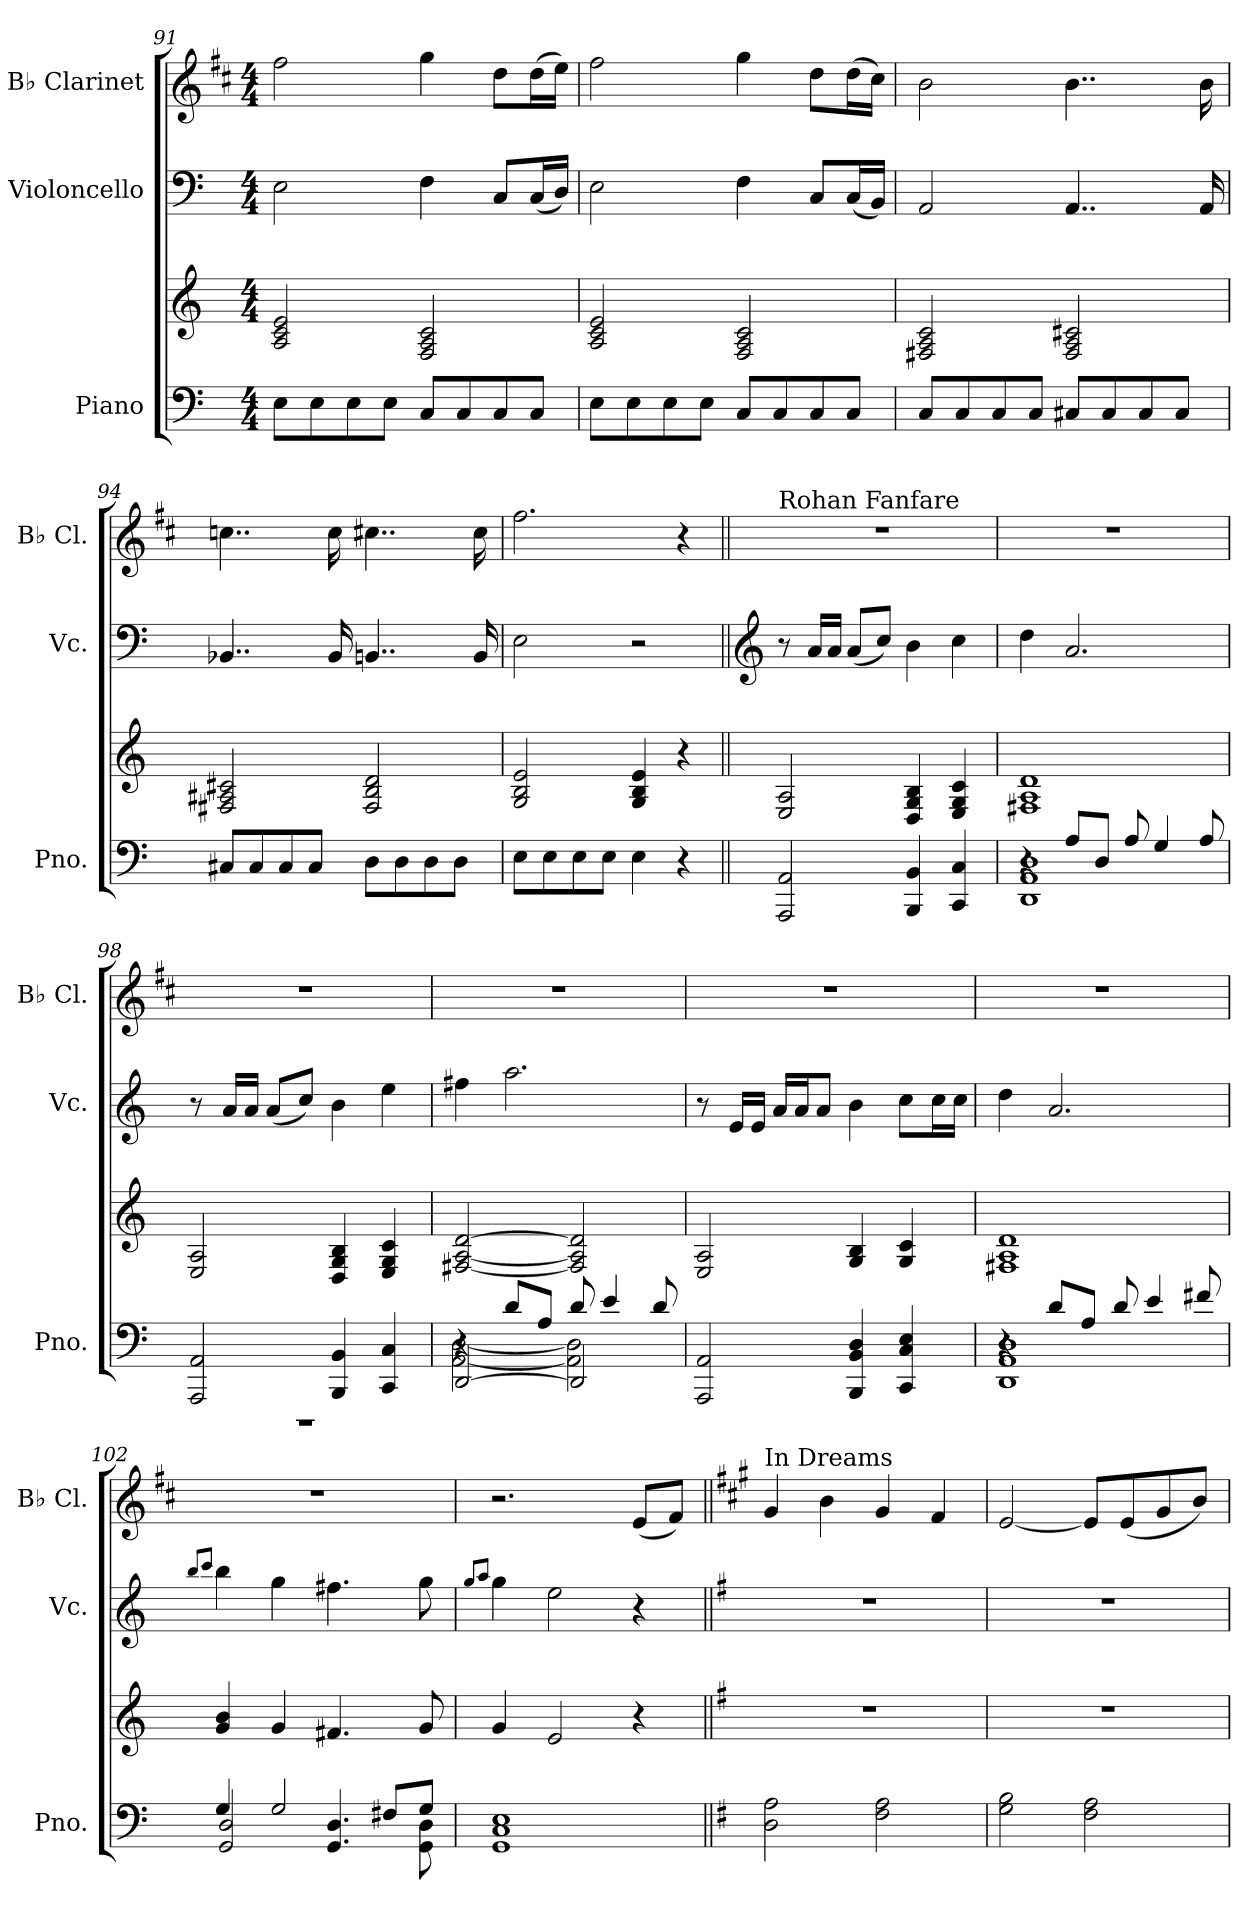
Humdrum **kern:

**kern	**kern	**kern	**kern
*part3	*part3	*part2	*part1
*staff4	*staff3	*staff2	*staff1
*I"Piano	*	*I"Violoncello	*I"B♭ Clarinet
*I'Pno.	*	*I'Vc.	*I'B♭ Cl.
*clefF4	*clefG2	*clefF4	*clefG2
*	*	*	*ITrd1c2
*k[]	*k[]	*k[]	*k[]
*M4/4	*M4/4	*M4/4	*M4/4
=91	=91	=91	=91
8E\L	2A/ 2c/ 2e/	2E\	2ee\
8E\	.	.	.
8E\	.	.	.
8E\J	.	.	.
8C/L	2F/ 2A/ 2c/	4F\	4ff\
8C/	.	.	.
8C/	.	8C/L	8cc\L
8C/J	.	(16C/L	(16cc\L
.	.	16D/JJ)	16dd\JJ)
=92	=92	=92	=92
8E\L	2A/ 2c/ 2e/	2E\	2ee\
8E\	.	.	.
8E\	.	.	.
8E\J	.	.	.
8C/L	2F/ 2A/ 2c/	4F\	4ff\
8C/	.	.	.
8C/	.	8C/L	8cc\L
8C/J	.	(16C/L	(16cc\L
.	.	16BB/JJ)	16b\JJ)
=93	=93	=93	=93
8C/L	2F#X/ 2A/ 2c/	2AA/	2a\
8C/	.	.	.
8C/	.	.	.
8C/J	.	.	.
8C#X/L	2F#/ 2A/ 2c#X/	4..AA/	4..a\
8C#/	.	.	.
8C#/	.	.	.
8C#/J	.	.	.
.	.	16AA/	16a\
!!LO:LB:g=z
=94	=94	=94	=94
8C#X/L	2F#X/ 2A#X/ 2c#X/	4..BB-X/	4..b-X\
8C#/	.	.	.
8C#/	.	.	.
8C#/J	.	.	.
.	.	16BB-/	16b-\
8D\L	2F#/ 2B/ 2d/	4..BBn/	4..bn\
8D\	.	.	.
8D\	.	.	.
8D\J	.	.	.
.	.	16BB/	16b\
=95	=95	=95	=95
8E\L	2G/ 2B/ 2e/	2E\	2.ee\
8E\	.	.	.
8E\	.	.	.
8E\J	.	.	.
4E\	4G/ 4B/ 4e/	2r	.
4r	4r	.	4r
=96||	=96||	=96||	=96||
*	*	*clefG2	*
!	!	!	!LO:TX:a:t=Rohan Fanfare
2AAA/ 2AA/	2E/ 2A/	8r	1r
.	.	16a/LL	.
.	.	16a/JJ	.
.	.	(8a/L	.
.	.	8cc/J)	.
4BBB/ 4BB/	4D/ 4G/ 4B/	4b\	.
4CC/ 4C/	4E/ 4G/ 4c/	4cc\	.
=97	=97	=97	=97
*^	*	*	*
*	*^	*	*	*
1DD 1D	1AA	4r	1F#X 1A 1d	4dd\	1r
.	.	8A/L	.	2.a/	.
.	.	8D/J	.	.	.
.	.	8A/	.	.	.
.	.	4G/	.	.	.
.	.	8A/	.	.	.
*	*v	*v	*	*	*
!!LO:LB:g=z
=98	=98	=98	=98	=98
2AAA/ 2AA/	1r	2E/ 2A/	8r	1r
.	.	.	16a/LL	.
.	.	.	16a/JJ	.
.	.	.	(8a/L	.
.	.	.	8cc/J)	.
4BBB/ 4BB/	.	4D/ 4G/ 4B/	4b\	.
4CC/ 4C/	.	4E/ 4G/ 4c/	4ee\	.
=99	=99	=99	=99	=99
*	*^	*	*	*
[2DD/	[2AA\ [2D\	4r	[2F#X/ [2A/ [2d/	4ff#X\	1r
.	.	8d/L	.	2.aa\	.
.	.	8A/J	.	.	.
2DD/]	2AA\] 2D\]	8d/	2F#/] 2A/] 2d/]	.	.
.	.	4e/	.	.	.
.	.	8d/	.	.	.
*v	*v	*v	*	*	*
=100	=100	=100	=100
2AAA/ 2AA/	2E/ 2A/	8r	1r
.	.	16e/LL	.
.	.	16e/JJ	.
.	.	16a/LL	.
.	.	16a/J	.
.	.	8a/J	.
4BBB/ 4BB/ 4D/	4G/ 4B/	4b\	.
4CC/ 4C/ 4E/	4G/ 4c/	8cc\L	.
.	.	16cc\L	.
.	.	16cc\JJ	.
=101	=101	=101	=101
*^	*	*	*
*	*^	*	*	*
1DD	1AA 1D	4r	1F#X 1A 1d	4dd\	1r
.	.	8d/L	.	2.a/	.
.	.	8A/J	.	.	.
.	.	8d/	.	.	.
.	.	4e/	.	.	.
.	.	8f#X/	.	.	.
!!LO:PB:g=z
=102	=102	=102	=102	=102	=102
.	.	.	.	8qbb/L	.
.	.	.	.	8qccc/J	.
4G/	2..ryy	2GG/ 2D/	4g/ 4b/	4bb\	1r
2G/	.	.	4g/	4gg\	.
.	.	4.GG/ 4.D/	4.f#X/	4.ff#X\	.
8F#X/L	.	.	.	.	.
8G/J	8GG\ 8D\	8ryy	8g/	8gg\	.
*v	*v	*v	*	*	*
=103	=103	=103	=103
.	.	8qgg/L	.
.	.	8qaa/J	.
*^	*	*	*
1GG 1E	1C	4g/	4gg\	2.r
.	.	2e/	2ee\	.
.	.	4r	4r	(8d/L
.	.	.	.	8e/J)
*v	*v	*	*	*
=104||	=104||	=104||	=104||
*k[f#]	*k[f#]	*k[f#]	*k[f#]
!	!	!	!LO:TX:a:t=In Dreams
2D\ 2A\	1r	1r	4f#/
.	.	.	4a\
2F#\ 2A\	.	.	4f#/
.	.	.	4e/
=105	=105	=105	=105
2G\ 2B\	1r	1r	[2d/
2F#\ 2A\	.	.	8d/L]
.	.	.	(8d/
.	.	.	8f#/
.	.	.	8a/J)
=	=	=	=
*-	*-	*-	*-
